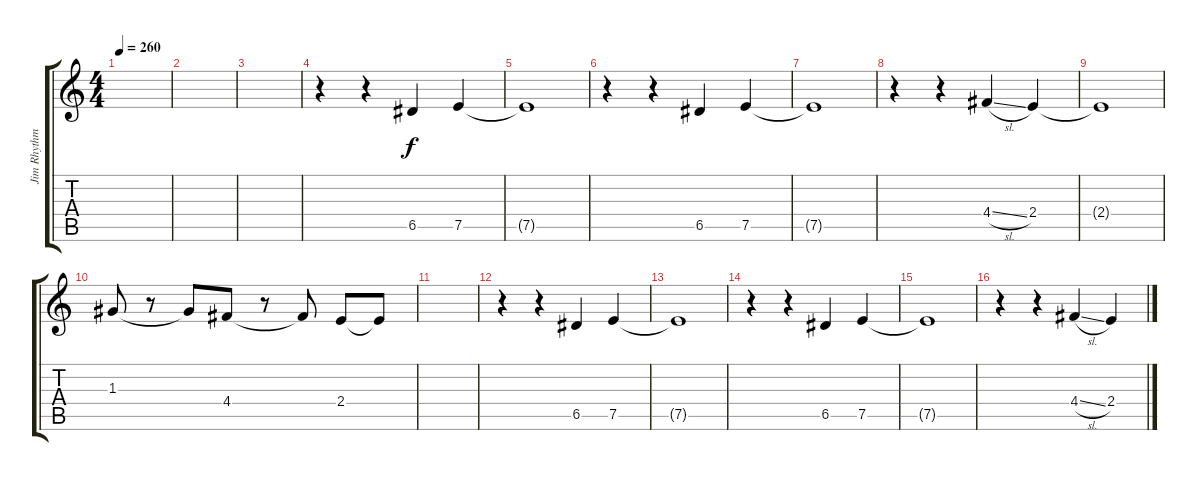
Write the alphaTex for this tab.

\track ("Jim Rhythm 1" "Jim Rhythm") {instrument distortionguitar}
\staff {score tabs}
\tuning (E4 B3 G3 D3 A2 E2) {hide}
\ts (4 4)
\tempo 260
\clef g2
\ks c
|
|
|
r.4 r.4 6.5.4 7.5.4 |
7.5{t}.1 |
r.4 r.4 6.5.4 7.5.4 |
7.5{t}.1 |
r.4 r.4 4.4{sl}.4 2.4.4 |
2.4{t}.1 |
1.3.8 r.8 1.3{t}.8 4.4.8 r.8 4.4{t}.8 2.4.8 2.4{t}.8 |
|
r.4 r.4 6.5.4 7.5.4 |
7.5{t}.1 |
r.4 r.4 6.5.4 7.5.4 |
7.5{t}.1 |
r.4 r.4 4.4{sl}.4 2.4.4
